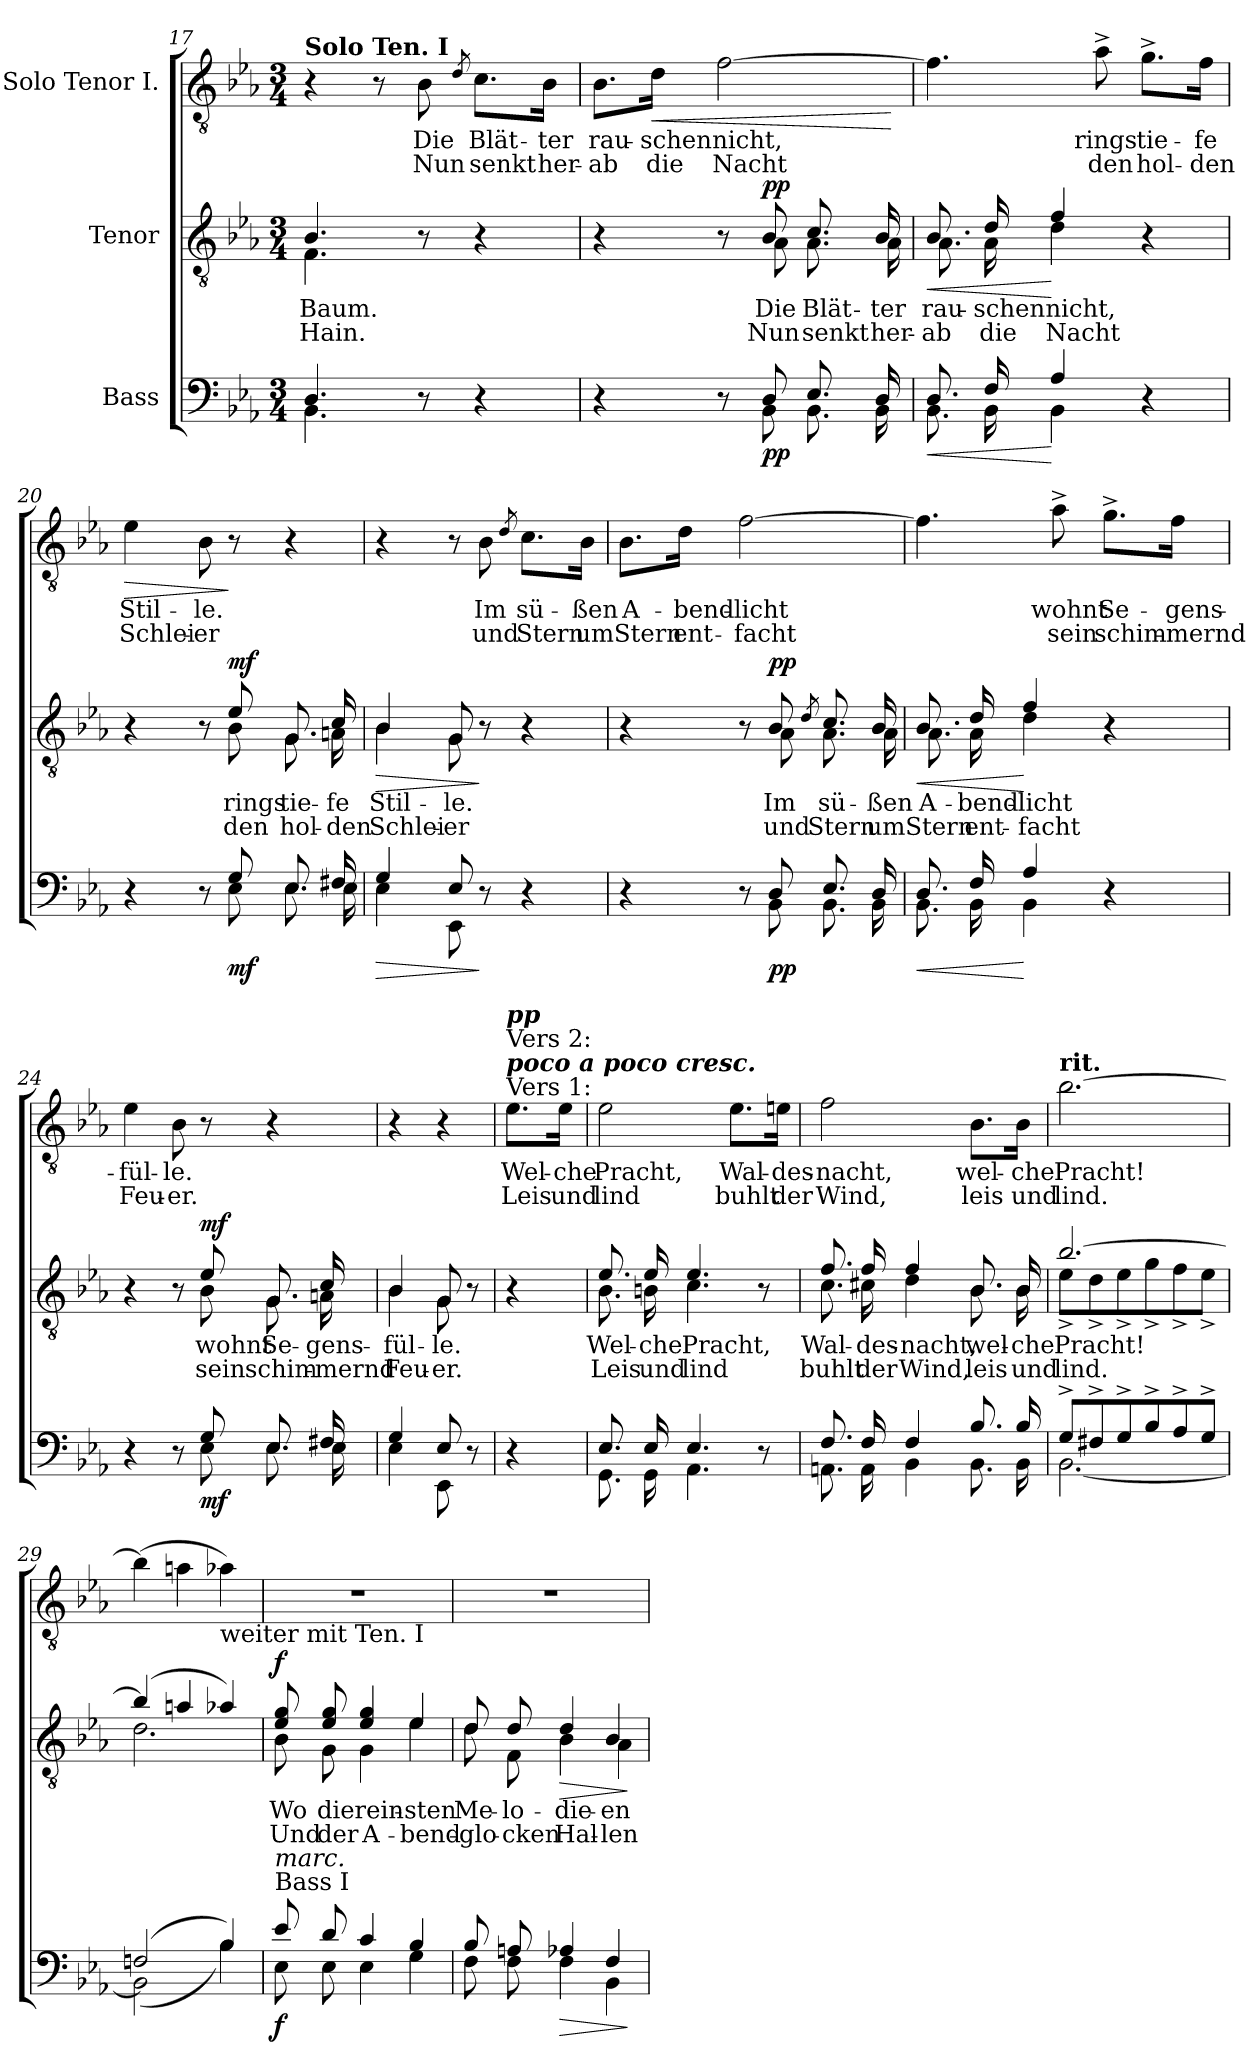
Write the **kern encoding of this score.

**kern	**dynam	**kern	**text	**text	**dynam	**kern	**text	**text	**dynam
*part3	*part3	*part2	*part2	*part2	*part2	*part1	*part1	*part1	*part1
*staff3	*staff3	*staff2	*staff2	*staff2	*staff2	*staff1	*staff1	*staff1	*staff1
*I"Bass	*	*I"Tenor	*	*	*	*I"Solo Tenor I.	*	*	*
*clefF4	*	*clefGv2	*	*	*	*clefGv2	*	*	*
*k[b-e-a-]	*	*k[b-e-a-]	*	*	*	*k[b-e-a-]	*	*	*
*M3/4	*	*M3/4	*	*	*	*M3/4	*	*	*
=17	=17	=17	=17	=17	=17	=17	=17	=17	=17
*^	*	*^	*	*	*	*	*	*	*
!	!	!	!	!	!	!	!	!LO:TX:a:B:t=Solo Ten. I	!	!	!
4.D/	4.BB-\	.	4.B-/	4.F\	Baum.	Hain.	.	4r	.	.	.
.	.	.	.	.	.	.	.	8r	.	.	.
8r	8ryy	.	8r	8ryy	.	.	.	8B-\	Die	Nun	.
.	.	.	.	.	.	.	.	8qd/	.	.	.
4r	4ryy	.	4r	4ryy	.	.	.	8.c\L	Blät-	senkt	.
.	.	.	.	.	.	.	.	16B-\Jk	-ter	her-	.
=18	=18	=18	=18	=18	=18	=18	=18	=18	=18	=18	=18
4r	4ryy	.	4r	4ryy	.	.	.	8.B-\L	rau-	-ab	.
!	!	!	!	!	!	!	!	!	!	!	!LO:HP:b
.	.	.	.	.	.	.	.	16d\Jk	-schen	die	<
8r	8ryy	.	8r	8ryy	.	.	.	[2f\	nicht,	Nacht	.
!	!	!LO:DY:b	!	!	!	!	!LO:DY:a	!	!	!	!
8D/	8BB-\	pp	8B-/	8A-\	Die	Nun	pp	.	.	.	.
8.E-/	8.BB-\	.	8.c/	8.A-\	Blät-	senkt	.	.	.	.	.
16D/	16BB-\	.	16B-/	16A-\	-ter	her-	.	.	.	.	.
*v	*v	*	*	*	*	*	*	*	*	*	*
*	*	*v	*v	*	*	*	*	*	*	*
.	.	.	.	.	.	.	.	.	[
!!LO:PB:g=z
=19	=19	=19	=19	=19	=19	=19	=19	=19	=19
!	!LO:HP:b	!	!	!	!LO:HP:b	!	!	!	!
*^	*	*^	*	*	*	*	*	*	*
8.D/	8.BB-\	<	8.B-/	8.A-\	rau-	-ab	<	4.f\]	.	.	.
16F/	16BB-\	.	16d/	16A-\	-schen	die	.	.	.	.	.
4A-/	4BB-\	[	4f/	4d\	nicht,	Nacht	[	.	.	.	.
.	.	.	.	.	.	.	.	8a-^\	rings	den	.
4r	4ryy	.	4r	4ryy	.	.	.	8.g^\L	tie-	hol-	.
.	.	.	.	.	.	.	.	16f\Jk	-fe	-den	.
=20	=20	=20	=20	=20	=20	=20	=20	=20	=20	=20	=20
!	!	!	!	!	!	!	!	!	!	!	!LO:HP:b
4r	4ryy	.	4r	4ryy	.	.	.	4e-\	Stil-	Schlei-	>
8r	8ryy	.	8r	8ryy	.	.	.	8B-\	-le.	-er	.
!	!	!LO:DY:b	!	!	!	!	!LO:DY:a	!	!	!	!
8G/	8E-\	mf	8e-/	8B-\	rings	den	mf	8r	.	.	]
8.E-/	8.E-\	.	8.G/	8.G\	tie-	hol-	.	4r	.	.	.
16F#X/	16E-\	.	16c/	16An\	-fe	-den	.	.	.	.	.
=21	=21	=21	=21	=21	=21	=21	=21	=21	=21	=21	=21
!	!	!LO:HP:b	!	!	!	!	!LO:HP:b	!	!	!	!
4G/	4E-\	>	4B-/	4B-\	Stil-	Schlei-	>	4r	.	.	.
8E-/	8EE-\	.	8G/	8G\	-le.	-er	.	8r	.	.	.
8r	8ryy	]	8r	8ryy	.	.	]	8B-\	Im	und	.
.	.	.	.	.	.	.	.	8qd/	.	.	.
4r	4ryy	.	4r	4ryy	.	.	.	8.c\L	sü-	Stern	.
.	.	.	.	.	.	.	.	16B-\Jk	-ßen	um	.
!!LO:LB:g=z
=22	=22	=22	=22	=22	=22	=22	=22	=22	=22	=22	=22
4r	4ryy	.	4r	4ryy	.	.	.	8.B-\L	A-	Stern	.
.	.	.	.	.	.	.	.	16d\Jk	-bend-	ent-	.
8r	8ryy	.	8r	8ryy	.	.	.	[2f\	-licht	-facht	.
!	!	!LO:DY:b	!	!	!	!	!LO:DY:a	!	!	!	!
8D/	8BB-\	pp	8B-/	8A-\	Im	und	pp	.	.	.	.
.	.	.	8qd/	.	.	.	.	.	.	.	.
8.E-/	8.BB-\	.	8.c/	8.A-\	sü-	Stern	.	.	.	.	.
16D/	16BB-\	.	16B-/	16A-\	-ßen	um	.	.	.	.	.
=23	=23	=23	=23	=23	=23	=23	=23	=23	=23	=23	=23
!	!	!LO:HP:b	!	!	!	!	!LO:HP:b	!	!	!	!
8.D/	8.BB-\	<	8.B-/	8.A-\	A-	Stern	<	4.f\]	.	.	.
16F/	16BB-\	.	16d/	16A-\	-bend-	ent-	.	.	.	.	.
4A-/	4BB-\	[	4f/	4d\	-licht	-facht	[	.	.	.	.
.	.	.	.	.	.	.	.	8a-^\	wohnt	sein	.
4r	4ryy	.	4r	4ryy	.	.	.	8.g^\L	Se-	schim-	.
.	.	.	.	.	.	.	.	16f\Jk	-gens-	-mernd	.
=24	=24	=24	=24	=24	=24	=24	=24	=24	=24	=24	=24
4r	4ryy	.	4r	4ryy	.	.	.	4e-\	-fül-	Feu-	.
8r	8ryy	.	8r	8ryy	.	.	.	8B-\	-le.	-er.	.
!	!	!LO:DY:b	!	!	!	!	!LO:DY:a	!	!	!	!
8G/	8E-\	mf	8e-/	8B-\	wohnt	sein	mf	8r	.	.	.
8.E-/	8.E-\	.	8.G/	8.G\	Se-	schim-	.	4r	.	.	.
16F#X/	16E-\	.	16c/	16An\	-gens-	-mernd	.	.	.	.	.
=25	=25	=25	=25	=25	=25	=25	=25	=25	=25	=25	=25
4G/	4E-\	.	4B-/	4B-\	-fül-	Feu-	.	4r	.	.	.
8E-/	8EE-\	.	8G/	8G\	-le.	-er.	.	4r	.	.	.
8r	8ryy	.	8r	8ryy	.	.	.	.	.	.	.
!!LO:LB:g=z
=25X1	=25X1	=25X1	=25X1	=25X1	=25X1	=25X1	=25X1	=25X1	=25X1	=25X1	=25X1
!	!	!	!	!	!	!	!	!LO:TX:a:t=Vers 1&colon;	!	!	!
!	!	!	!	!	!	!	!	!LO:TX:a:Bi:t=poco a poco cresc.	!	!	!
!	!	!	!	!	!	!	!	!LO:TX:a:t=Vers 2&colon;	!	!	!
!	!	!	!	!	!	!	!	!LO:TX:a:Bi:t=pp	!	!	!
!LO:TX:a:t=Vers 1&colon;	!	!	!	!	!	!	!	!	!	!	!
!LO:TX:a:Bi:t=poco a	!	!	!	!	!	!	!	!	!	!	!
!LO:TX:a:t=poco cresc.	!	!	!	!	!	!	!	!	!	!	!
!LO:TX:a:t=Vers 2&colon;	!	!	!	!	!	!	!	!	!	!	!
!LO:TX:a:Bi:t=pp	!	!	!	!	!	!	!	!	!	!	!
*v	*v	*	*	*	*	*	*	*	*	*	*
*	*	*v	*v	*	*	*	*	*	*	*
4r	.	4r	.	.	.	8.e-\L	Wel-	Leis	.
.	.	.	.	.	.	16e-\Jk	-che	und	.
=26	=26	=26	=26	=26	=26	=26	=26	=26	=26
*^	*	*^	*	*	*	*	*	*	*
8.E-/	8.GG\	.	8.e-/	8.B-\	Wel-	Leis	.	2e-\	Pracht,	lind	.
16E-/	16GG\	.	16e-/	16Bn\	-che	und	.	.	.	.	.
4.E-/	4.AA-\	.	4.e-/	4.c\	Pracht,	lind	.	.	.	.	.
.	.	.	.	.	.	.	.	8.e-\L	Wal-	buhlt	.
8r	8ryy	.	8r	8ryy	.	.	.	.	.	.	.
.	.	.	.	.	.	.	.	16en\Jk	-des-	der	.
=27	=27	=27	=27	=27	=27	=27	=27	=27	=27	=27	=27
8.F/	8.AAn\	.	8.f/	8.c\	Wal-	buhlt	.	2f\	-nacht,	Wind,	.
16F/	16AA\	.	16f/	16c#X\	-des-	der	.	.	.	.	.
4F/	4BB-\	.	4f/	4d\	-nacht,	Wind,	.	.	.	.	.
8.B-/	8.BB-\	.	8.B-/	8.B-\	wel-	leis	.	8.B-\L	wel-	leis	.
16B-/	16BB-\	.	16B-/	16B-\	-che	und	.	16B-\Jk	-che	und	.
=28	=28	=28	=28	=28	=28	=28	=28	=28	=28	=28	=28
!	!	!	!	!	!	!	!	!LO:TX:a:B:t=rit.	!	!	!
8G^/L	[2.BB-\	.	[2.b-/	8e-^\L	Pracht!	lind.	.	[2.b-\	Pracht!	lind.	.
8F#X^/	.	.	.	8d^\	.	.	.	.	.	.	.
8G^/	.	.	.	8e-^\	.	.	.	.	.	.	.
8B-^/	.	.	.	8g^\	.	.	.	.	.	.	.
8A-^/	.	.	.	8f^\	.	.	.	.	.	.	.
8G^/J	.	.	.	8e-^\J	.	.	.	.	.	.	.
=29	=29	=29	=29	=29	=29	=29	=29	=29	=29	=29	=29
(2Fn/	(2BB-\]	.	(4b-/]	2.d\	.	.	.	(4b-\]	.	.	.
.	.	.	4an/	.	.	.	.	4an\	.	.	.
!	!	!	!	!	!	!	!	!LO:TX:b:t=weiter mit Ten. I	!	!	!
4B-/)	4B-\)	.	4a-X/)	.	.	.	.	4a-X\)	.	.	.
!!LO:LB:g=z
=30	=30	=30	=30	=30	=30	=30	=30	=30	=30	=30	=30
!LO:TX:a:t=Bass I	!	!	!	!	!	!	!	!	!	!	!
!LO:TX:a:i:t=marc.	!	!	!	!	!	!	!	!	!	!	!
!	!	!LO:DY:b	!	!	!	!	!LO:DY:a	!	!	!	!
8e-/	8E-\	f	8e-/ 8g/	8B-\	Wo	Und	f	2.r	.	.	.
8d/	8E-\	.	8e-/ 8g/	8G\	die	der	.	.	.	.	.
4c/	4E-\	.	4e-/ 4g/	4G\	rein-	A-	.	.	.	.	.
4B-/	4G\	.	4e-/	4e-\	-sten	-bend-	.	.	.	.	.
=31	=31	=31	=31	=31	=31	=31	=31	=31	=31	=31	=31
8B-/	8F\	.	8d/	8d\	Me-	-glo-	.	2.r	.	.	.
8An/	8F\	.	8d/	8F\	-lo-	-cken	.	.	.	.	.
!	!	!LO:HP:b	!	!	!	!	!LO:HP:b	!	!	!	!
4A-X/	4F\	>	4d/	4B-\	-die-	Hal-	>	.	.	.	.
4F/	4BB-\	.	4B-/	4A-\	-en	-len	.	.	.	.	.
*v	*v	*	*	*	*	*	*	*	*	*	*
*	*	*v	*v	*	*	*	*	*	*	*
.	]	.	.	.	]	.	.	.	.
=	=	=	=	=	=	=	=	=	=
*-	*-	*-	*-	*-	*-	*-	*-	*-	*-
